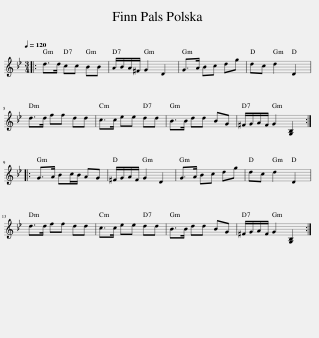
X:1
L:1/8
Q:1/4=120
M:3/4
I:linebreak $
K:Gmin
V:1 treble
V:1
|: d>d cc BB | A/B/A/^F/ G2 D2 | G>A Bc dg | dc d2 D2 |$ d>d ff dd | %5
 c>c ee dd | B>B dd BG | ^F/G/A/F/ G2 [G,B,]2 ::$ G>A Bc/B/ AG | ^F/G/A/F/ G2 D2 | %10
 G>A Bc dg | dc d2 D2 |$ d>d ff dd | c>c ee dd | B>B dd BG | %15
 ^F/G/A/F/ G2 [G,B,]2 :| %16
